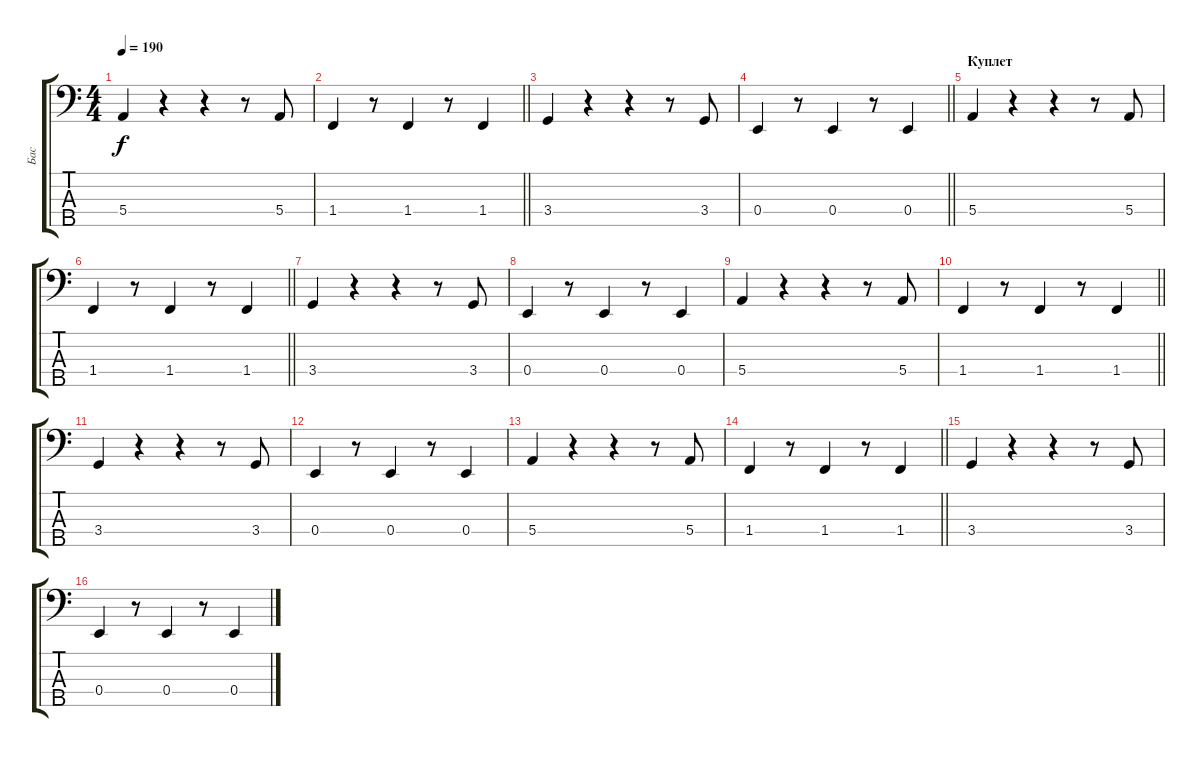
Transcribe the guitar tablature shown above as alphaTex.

\track ("Бас" "Бас") {instrument electricbassfinger}
\staff {score tabs}
\tuning (G2 D2 A1 E1 B0) {hide}
\ts (4 4)
\tempo 190
\clef f4
\ks c
5.4.4{dy f} r.4 r.4 r.8 5.4.8 |
\barLineRight lightlight
1.4.4 r.8 1.4.4 r.8 1.4.4 |
3.4.4 r.4 r.4 r.8 3.4.8 |
\barLineRight lightlight
0.4.4 r.8 0.4.4 r.8 0.4.4 |
\section ("" "Куплет")
5.4.4 r.4 r.4 r.8 5.4.8 |
\barLineRight lightlight
1.4.4 r.8 1.4.4 r.8 1.4.4 |
3.4.4 r.4 r.4 r.8 3.4.8 |
0.4.4 r.8 0.4.4 r.8 0.4.4 |
5.4.4 r.4 r.4 r.8 5.4.8 |
\barLineRight lightlight
1.4.4 r.8 1.4.4 r.8 1.4.4 |
3.4.4 r.4 r.4 r.8 3.4.8 |
0.4.4 r.8 0.4.4 r.8 0.4.4 |
5.4.4 r.4 r.4 r.8 5.4.8 |
\barLineRight lightlight
1.4.4 r.8 1.4.4 r.8 1.4.4 |
3.4.4 r.4 r.4 r.8 3.4.8 |
0.4.4 r.8 0.4.4 r.8 0.4.4
